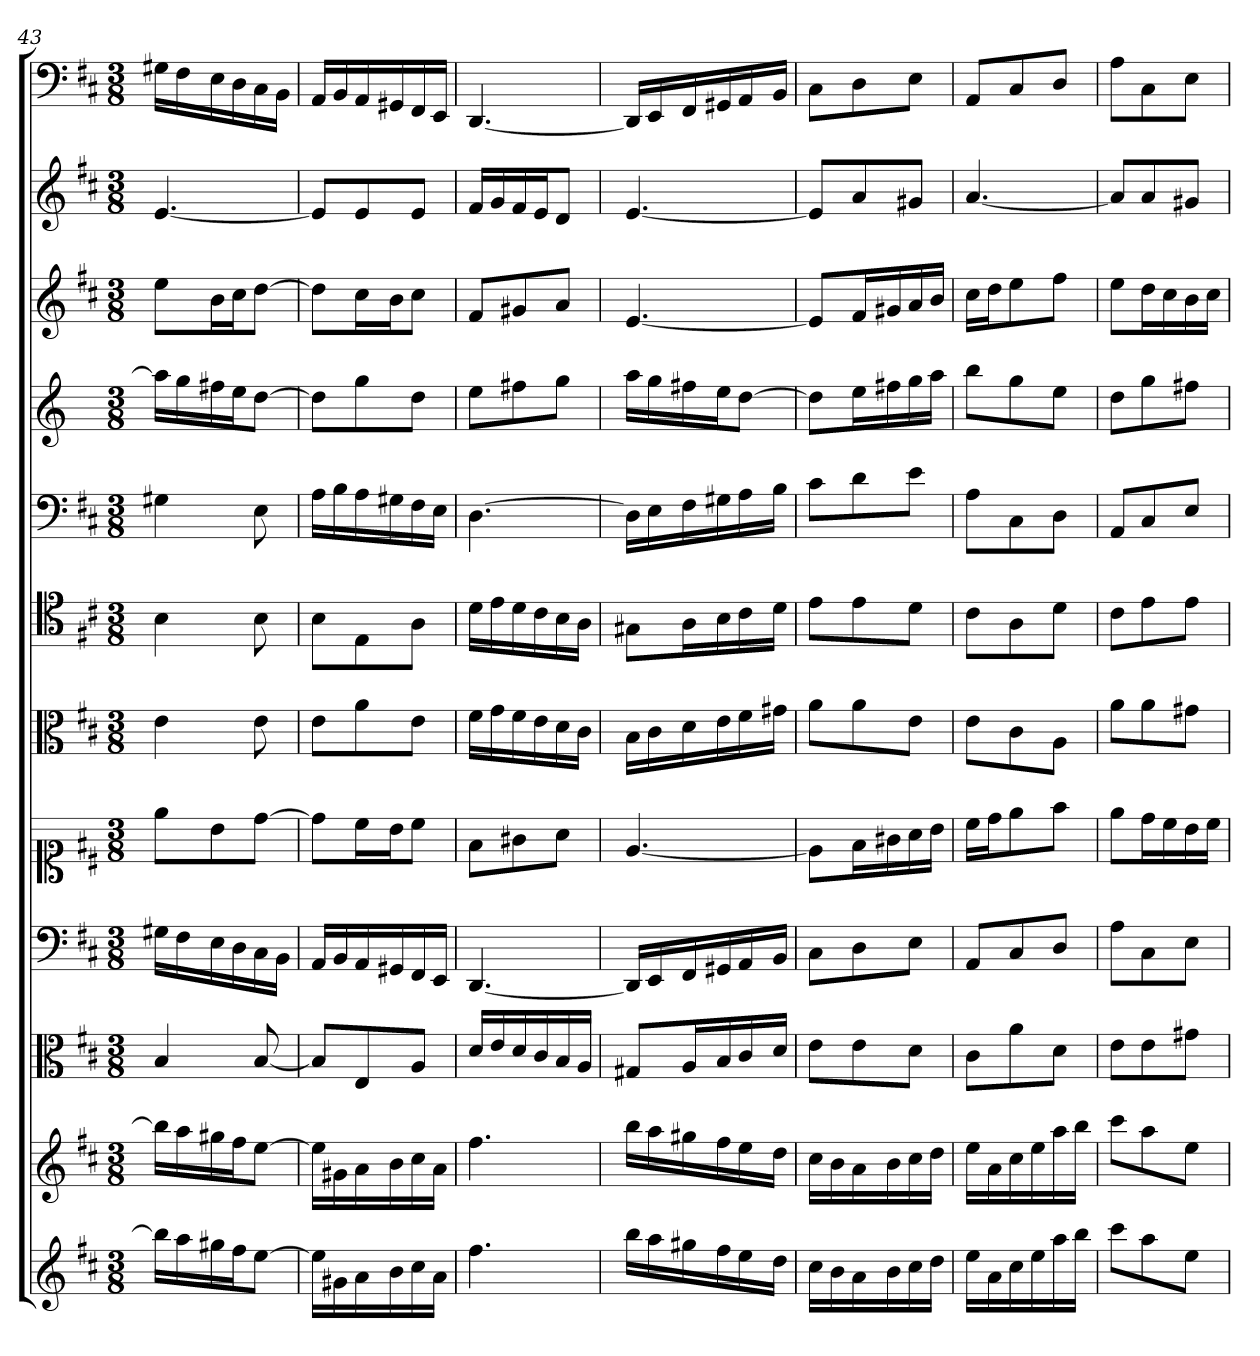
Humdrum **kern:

**kern	**kern	**kern	**kern	**kern	**kern	**kern	**kern	**kern	**kern	**kern	**kern
*part12	*part11	*part10	*part9	*part8	*part7	*part6	*part5	*part4	*part3	*part2	*part1
*staff12	*staff11	*staff10	*staff9	*staff8	*staff7	*staff6	*staff5	*staff4	*staff3	*staff2	*staff1
*	*	*clefC3	*clefF4	*clefC1	*clefC3	*clefC4	*clefF4	*	*	*	*clefF4
*k[f#c#]	*k[f#c#]	*k[f#c#]	*k[f#c#]	*k[f#c#]	*k[f#c#]	*k[f#c#]	*k[f#c#]	*k[]	*k[f#c#]	*k[f#c#]	*k[f#c#]
*D:	*D:	*D:	*D:	*D:	*D:	*D:	*D:	*	*D:	*D:	*D:
*M3/8	*M3/8	*M3/8	*M3/8	*M3/8	*M3/8	*M3/8	*M3/8	*M3/8	*M3/8	*M3/8	*M3/8
=43	=43	=43	=43	=43	=43	=43	=43	=43	=43	=43	=43
16bbLL]	16bbLL]	4B	16G#X\LL	8ee\L	4e	4B	4G#X	16aaLL]	8eeL	[4.e	16G#X\LL
16aa	16aa	.	16F#\	.	.	.	.	16gg	.	.	16F#\
16gg#X	16gg#X	.	16E\	8b\	.	.	.	16ff#X	16bL	.	16E\
16ff#J	16ff#J	.	16D\	.	.	.	.	16eeJ	16cc#J	.	16D\
[8eeJ	[8eeJ	[8B	16C#\	[8dd\J	8e	8B	8E	[8ddJ	[8ddJ	.	16C#\
.	.	.	16BB\JJ	.	.	.	.	.	.	.	16BB\JJ
=44	=44	=44	=44	=44	=44	=44	=44	=44	=44	=44	=44
16eeLL]	16eeLL]	8B/L]	16AA/LL	8dd\L]	8e\L	8B\L	16A\LL	8ddL]	8ddL]	8eL]	16AA/LL
16g#X	16g#X	.	16BB/	.	.	.	16B\	.	.	.	16BB/
16a	16a	8E/	16AA/	16cc#\L	8a\	8E\	16A\	8gg	16cc#L	8e	16AA/
16b	16b	.	16GG#X/	16b\J	.	.	16G#X\	.	16bJ	.	16GG#X/
16cc#	16cc#	8A/J	16FF#/	8cc#\J	8e\J	8A\J	16F#\	8ddJ	8cc#J	8eJ	16FF#/
16aJJ	16aJJ	.	16EE/JJ	.	.	.	16E\JJ	.	.	.	16EE/JJ
=45	=45	=45	=45	=45	=45	=45	=45	=45	=45	=45	=45
4.ff#	4.ff#	16d/LL	[4.DD	8f#\L	16f#\LL	16d\LL	[4.D	8eeL	8f#L	16f#LL	[4.DD
.	.	16e/	.	.	16g\	16e\	.	.	.	16g	.
.	.	16d/	.	8g#X\	16f#\	16d\	.	8ff#X	8g#X	16f#	.
.	.	16c#/	.	.	16e\	16c#\	.	.	.	16eJ	.
.	.	16B/	.	8a\J	16d\	16B\	.	8ggJ	8aJ	8dJ	.
.	.	16A/JJ	.	.	16c#\JJ	16A\JJ	.	.	.	.	.
=46	=46	=46	=46	=46	=46	=46	=46	=46	=46	=46	=46
16bbLL	16bbLL	8G#X/L	16DD/LL]	[4.e	16B\LL	8G#X\L	16D\LL]	16aaLL	[4.e	[4.e	16DD/LL]
16aa	16aa	.	16EE/	.	16c#\	.	16E\	16gg	.	.	16EE/
16gg#X	16gg#X	16A/L	16FF#/	.	16d\	16A\L	16F#\	16ff#X	.	.	16FF#/
16ff#	16ff#	16B/	16GG#X/	.	16e\	16B\	16G#X\	16eeJ	.	.	16GG#X/
16ee	16ee	16c#/	16AA/	.	16f#\	16c#\	16A\	[8ddJ	.	.	16AA/
16ddJJ	16ddJJ	16d/JJ	16BB/JJ	.	16g#X\JJ	16d\JJ	16B\JJ	.	.	.	16BB/JJ
=47	=47	=47	=47	=47	=47	=47	=47	=47	=47	=47	=47
16cc#LL	16cc#LL	8e\L	8C#\L	8e\L]	8a\L	8e\L	8c#\L	8ddL]	8eL]	8eL]	8C#\L
16b	16b	.	.	.	.	.	.	.	.	.	.
16a	16a	8e\	8D\	16f#\L	8a\	8e\	8d\	16eeL	16f#L	8a	8D\
16b	16b	.	.	16g#X\	.	.	.	16ff#X	16g#X	.	.
16cc#	16cc#	8d\J	8E\J	16a\	8e\J	8d\J	8e\J	16gg	16a	8g#XJ	8E\J
16ddJJ	16ddJJ	.	.	16b\JJ	.	.	.	16aaJJ	16bJJ	.	.
=48	=48	=48	=48	=48	=48	=48	=48	=48	=48	=48	=48
16eeLL	16eeLL	8c#\L	8AA/L	16cc#\LL	8e\L	8c#\L	8A\L	8bbL	16cc#LL	[4.a	8AA/L
16a	16a	.	.	16dd\J	.	.	.	.	16ddJ	.	.
16cc#	16cc#	8a\	8C#/	8ee\	8c#\	8A\	8C#\	8gg	8ee	.	8C#/
16ee	16ee	.	.	.	.	.	.	.	.	.	.
16aa	16aa	8d\J	8D/J	8ff#\J	8A\J	8d\J	8D\J	8eeJ	8ff#J	.	8D/J
16bbJJ	16bbJJ	.	.	.	.	.	.	.	.	.	.
=49	=49	=49	=49	=49	=49	=49	=49	=49	=49	=49	=49
8ccc#L	8ccc#L	8e\L	8A\L	8ee\L	8a\L	8c#\L	8AA/L	8ddL	8eeL	8aL]	8A\L
8aa	8aa	8e\	8C#\	16dd\L	8a\	8e\	8C#/	8gg	16ddL	8a	8C#\
.	.	.	.	16cc#\	.	.	.	.	16cc#	.	.
8eeJ	8eeJ	8g#X\J	8E\J	16b\	8g#X\J	8e\J	8E/J	8ff#XJ	16b	8g#XJ	8E\J
.	.	.	.	16cc#\JJ	.	.	.	.	16cc#JJ	.	.
=	=	=	=	=	=	=	=	=	=	=	=
*-	*-	*-	*-	*-	*-	*-	*-	*-	*-	*-	*-
